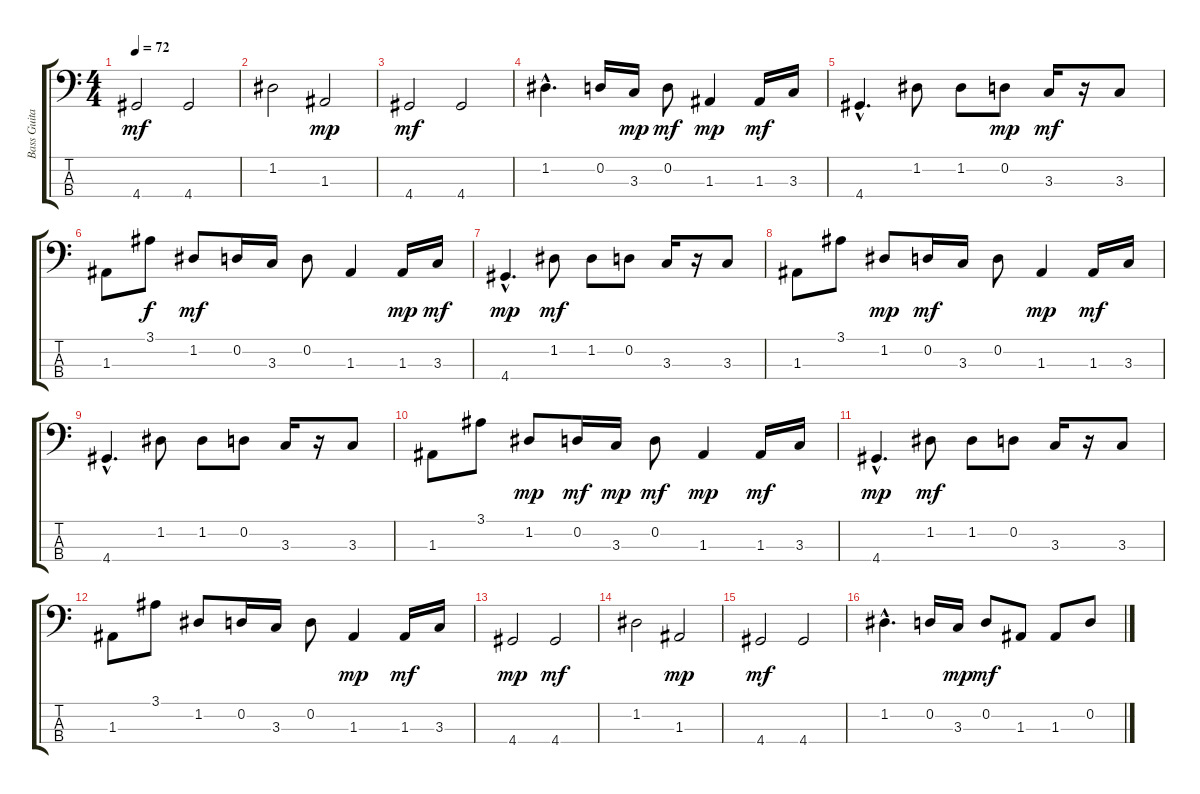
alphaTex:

\track ("Bass Guitar" "Bass Guita") {instrument electricbassfinger}
\staff {score tabs}
\tuning (G2 D2 A1 E1) {hide}
\ts (4 4)
\tempo 72
\clef f4
\ks c
4.4.2{dy mf} 4.4.2 |
1.2.2 1.3.2{dy mp} |
4.4.2{dy mf} 4.4.2 |
1.2{hac}.4{d} 0.2.16 3.3.16{dy mp} 0.2.8{dy mf} 1.3.4{dy mp} 1.3.16{dy mf} 3.3.16 |
4.4{hac}.4{d} 1.2.8 1.2.8 0.2.8{dy mp} 3.3.16{dy mf} r.16 3.3.8 |
1.3.8 3.1.8{dy f} 1.2.8{dy mf} 0.2.16 3.3.16 0.2.8 1.3.4 1.3.16{dy mp} 3.3.16{dy mf} |
4.4{hac}.4{d dy mp} 1.2.8{dy mf} 1.2.8 0.2.8 3.3.16 r.16 3.3.8 |
1.3.8 3.1.8 1.2.8{dy mp} 0.2.16{dy mf} 3.3.16 0.2.8 1.3.4{dy mp} 1.3.16{dy mf} 3.3.16 |
4.4{hac}.4{d} 1.2.8 1.2.8 0.2.8 3.3.16 r.16 3.3.8 |
1.3.8 3.1.8 1.2.8{dy mp} 0.2.16{dy mf} 3.3.16{dy mp} 0.2.8{dy mf} 1.3.4{dy mp} 1.3.16{dy mf} 3.3.16 |
4.4{hac}.4{d dy mp} 1.2.8{dy mf} 1.2.8 0.2.8 3.3.16 r.16 3.3.8 |
1.3.8 3.1.8 1.2.8 0.2.16 3.3.16 0.2.8 1.3.4{dy mp} 1.3.16{dy mf} 3.3.16 |
4.4.2{dy mp} 4.4.2{dy mf} |
1.2.2 1.3.2{dy mp} |
4.4.2{dy mf} 4.4.2 |
1.2{hac}.4{d} 0.2.16 3.3.16{dy mp} 0.2.8{dy mf} 1.3.8 1.3.8 0.2.8
